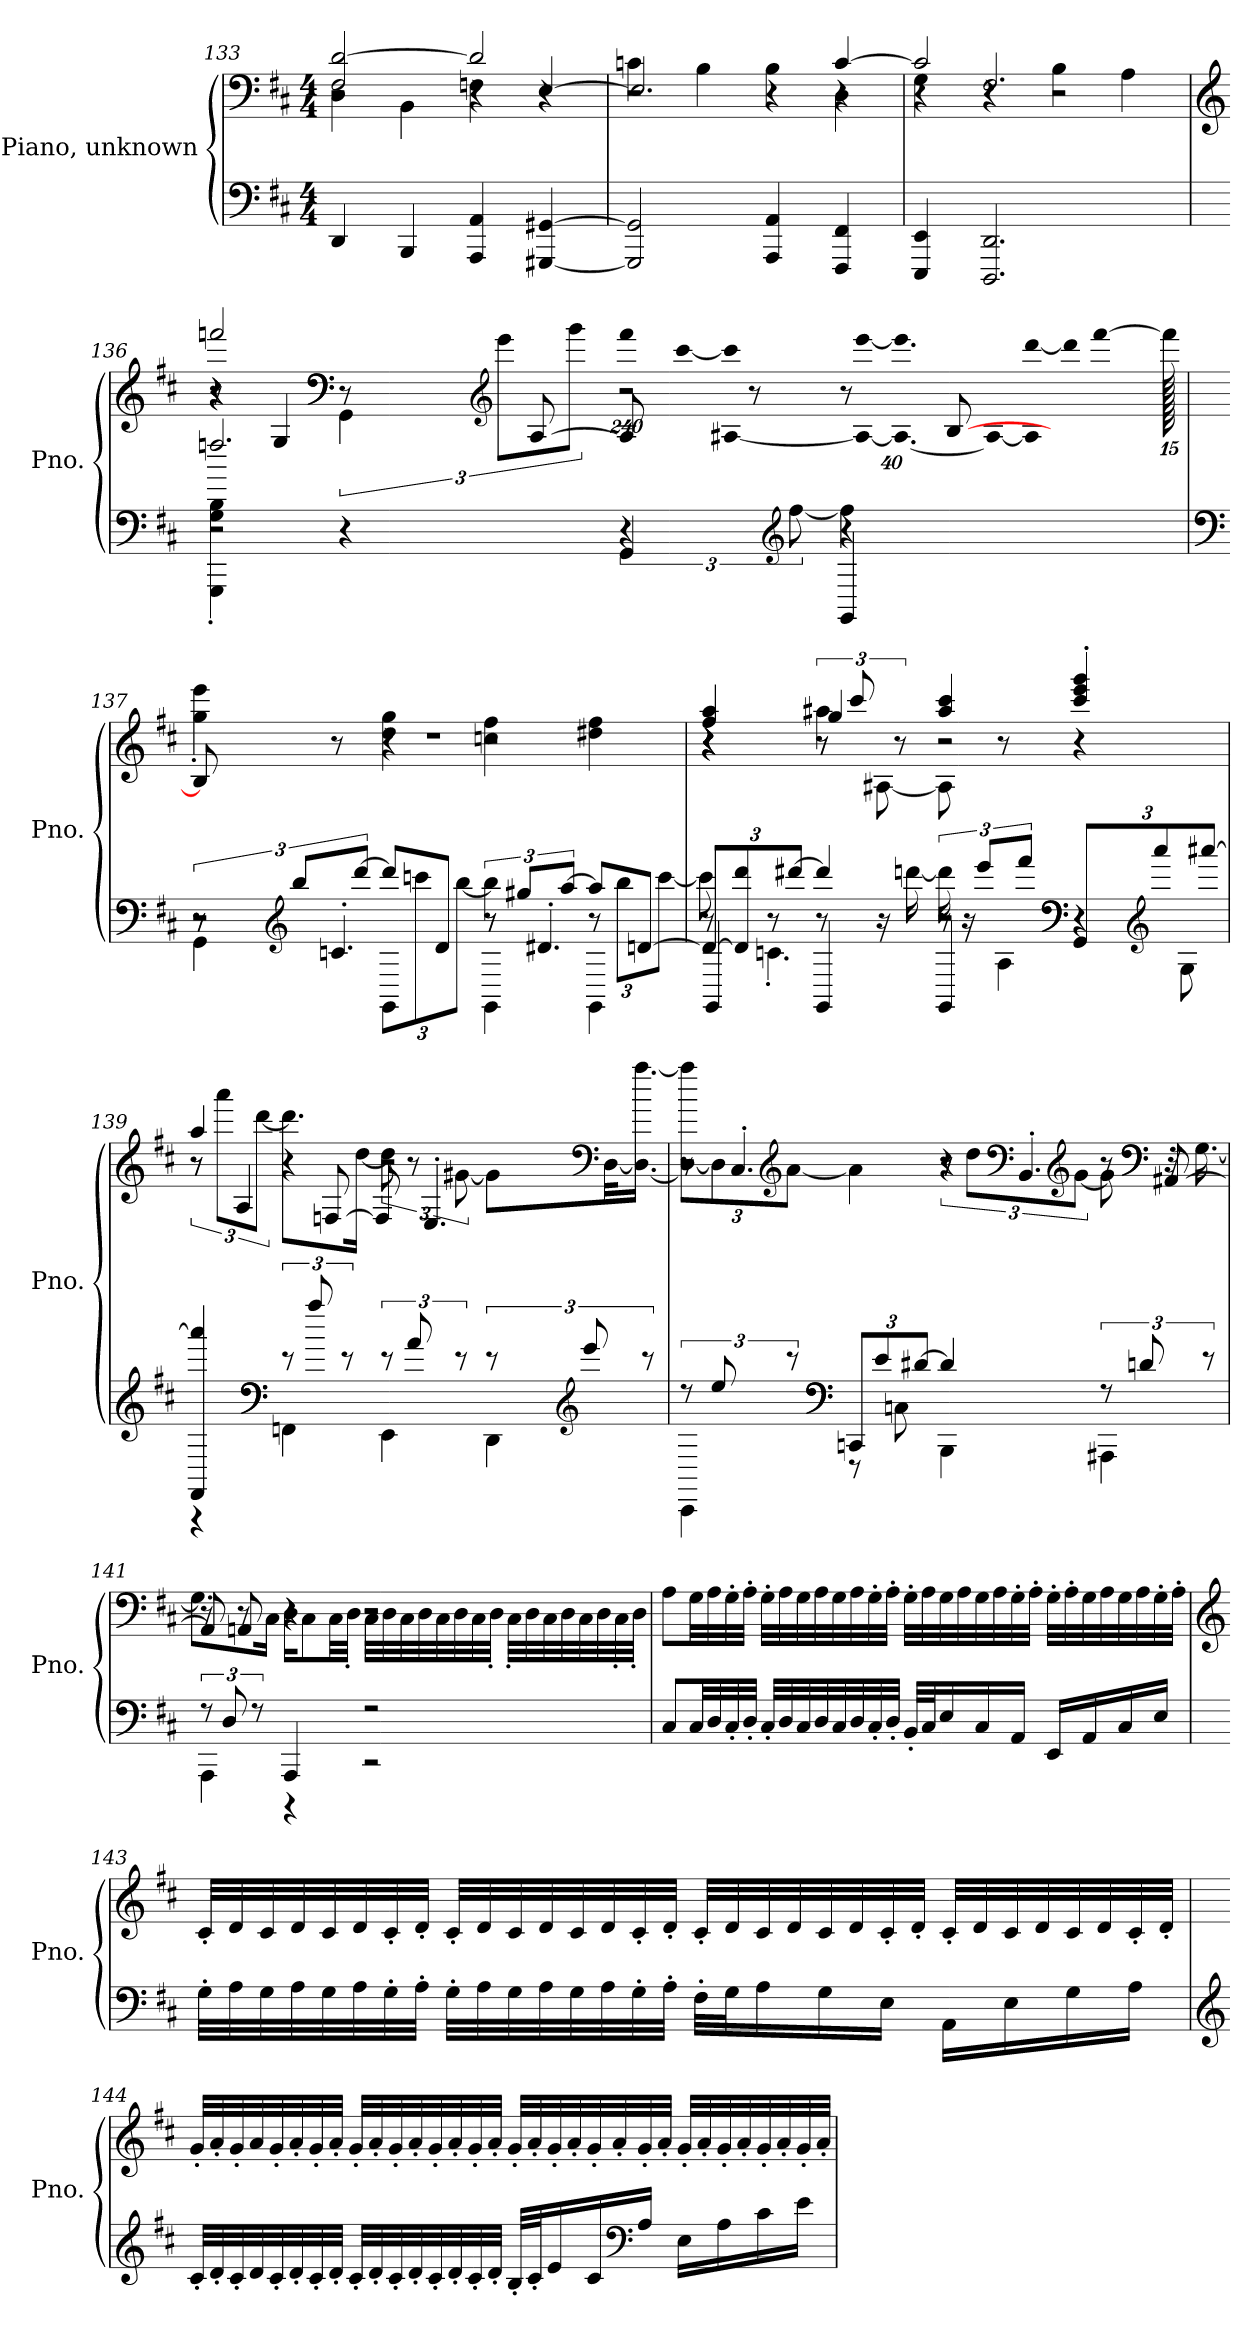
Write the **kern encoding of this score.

**kern	**kern
*part1	*part1
*staff2	*staff1
*I"Piano, unknown	*
*I'Pno.	*
*clefF4	*clefF4
*k[f#c#]	*k[f#c#]
*M4/4	*M4/4
=133	=133
*	*^
*	*	*^
4DD/	2F#/ [2d/	4D\	2r
4BBB/	.	4BB\	.
4AAA/ 4AA/	2d/]	4Fn\	4r
[4GGG#X/ [4GG#X/	.	4r	[4E/
=134	=134	=134	=134
2GGG#/] 2GG#/]	2r	4cn\	2.E/]
.	.	4B\	.
4AAA/ 4AA/	4r	4B\	.
4FFF#/ 4FF#/	[4c/	4D\	4r
=135	=135	=135	=135
4EEE/ 4EE/	2c/]	4G\	4r
2.DDD/ 2.DD/	.	4r	2.F#/
.	2r	4B\	.
.	.	4A\	.
*	*v	*v	*v
!!LO:LB:g=z
=136	=136
*	*clefG2
*^	*^
*	*^	*	*^
*	*	*	*	*	*^
2.ffn/	4GGG\' 4G\' 4B\'	2r	2fffn/	4r	8r	4r
.	.	.	.	.	4G/	.
*	*	*	*clefF4	*	*	*
.	4r	.	.	12r	.	4GG\
*	*	*	*clefG2	*	*	*
.	.	.	.	12eee\L	.	.
.	.	.	.	.	[8A/	.
.	.	.	.	12ggg\J	.	.
*	*	*	*	*Xbrackettup	*	*
!	!	!	!	!LO:N:vis=16	!	!
.	6r	4GG/	2r	1920%137fff\LL	8A/]	2r
!	!	!	!	!LO:N:vis=32	!	!
.	.	.	.	[640%23ccc#\K	.	.
!	!	!	!	!LO:N:vis=16	!	!
.	.	.	.	[1920%137A#X\ 1920%137ccc#\]	.	.
.	.	.	.	.	8r	.
*clefG2	*	*	*	*	*	*
.	[12ff\	.	.	.	.	.
!	!	!	!	!LO:N:vis=32	!	!
.	.	.	.	640%23A#\_ [640%23eee\K	.	.
!	!	!	!	!LO:N:vis=16.	!	!
.	.	.	.	960%103A#\_ 960%103eee\]	.	.
4GG/	4ff\]	4r	.	.	8r	.
!	!	!	!	!LO:N:vis=32	!	!
.	.	.	.	640%23A#\L_	.	.
!	!	!	!	!LO:N:vis=32	!	!
.	.	.	.	640%23A#\] [640%23ddd\	.	.
.	.	.	.	.	[8B/	.
!	!	!	!	!LO:N:vis=32	!	!
.	.	.	.	640%23ddd\J]	.	.
.	.	.	.	[128%9fff\	.	.
960ryy	960ryy	960ryy	960ryy	960fff\]	960ryy	960ryy
*v	*v	*v	*	*	*	*
*	*v	*v	*v	*v
!!LO:LB:g=z
=137	=137
*clefF4	*
*^	*^
*	*^	*	*^
*	*	*^	*	*	*
12r	4GG\	8r	2r	1r	4gg\' 4eee\'	8B/]
*clefG2	*	*	*	*	*	*
12bb/L	.	.	.	.	.	.
.	.	4.cn'/	.	.	.	8r
[12ddd/J	.	.	.	.	.	.
*	*Xbrackettup	*	*	*	*	*
8ddd/L]	12GG\L	.	.	.	4dd\ 4gg\	4r
.	12cccn\	.	.	.	.	.
8d/J	.	.	.	.	.	.
.	[12bb\J	.	.	.	.	.
*brackettup	*	*	*	*	*	*
12r	4bb\]	8r	4GG\	.	4ccn\ 4ff#\	2r
12gg#X/L	.	.	.	.	.	.
.	.	4.d#X'/	.	.	.	.
[12aa/J	.	.	.	.	.	.
8aa/L]	12r	.	4GG\	.	4dd#X\ 4ff#\	.
.	12bb\L	.	.	.	.	.
[8dn/J	.	.	.	.	.	.
.	[12ccc\J	.	.	.	.	.
*	*	*	*	*v	*v	*v
!!LO:LB:g=z
=138	=138	=138	=138	=138
*Xbrackettup	*	*	*	*
*	*	*	*	*^
*	*	*	*	*	*^
*	*	*	*	*	*	*^
12d/L_	8ccc\]	4GG/	8r	4ff#/ 4aa/	4r	4r	4r
12d/] 12ddd/	.	.	.	.	.	.	.
.	8r	.	4.cn'\	.	.	.	.
[12ddd#X/J	.	.	.	.	.	.	.
*	*	*	*	*brackettup	*	*	*
4ddd#/]	8r	4GG/	.	12r	4aa#X\	4gg/	8r
.	.	.	.	12ccc#/	.	.	.
.	16r	.	.	.	.	.	[8A#X\
.	.	.	.	12r	.	.	.
.	[16dddn\	.	.	.	.	.	.
*brackettup	*	*	*	*	*	*	*
12r	16ddd\]	4GG/	2r	4aa#/ 4ccc#/	2r	2r	8A#\]
.	16r	.	.	.	.	.	.
12eee/L	.	.	.	.	.	.	.
.	4A\	.	.	.	.	.	8r
12fff#/J	.	.	.	.	.	.	.
*clefF4	*	*	*	*	*	*	*
*Xbrackettup	*	*	*	*	*	*	*
12GG/L	.	4r	.	4ccc#/' 4eee/' 4ggg/'	.	.	4r
*clefG2	*	*	*	*	*	*	*
12aaa/	.	.	.	.	.	.	.
.	8G\	.	.	.	.	.	.
[12aaa#X/J	.	.	.	.	.	.	.
*	*v	*v	*v	*	*	*	*
*	*	*	*	*v	*v
!!LO:PB:g=z
=139	=139	=139	=139	=139
4FF#/ 4aaa#/]	4r	4aa/	12r	8r
.	.	.	12aaa\L	.
.	.	.	.	4A/
.	.	.	[12ddd\J	.
*clefF4	*	*	*	*
*brackettup	*	*	*	*
12r	4FFn\	4r	8.ddd\L]	.
12aa/	.	.	.	.
.	.	.	.	[8Fn/
12r	.	.	.	.
.	.	.	[16dd\Jk	.
12r	4EE\	2r	12dd\]	8F/]
12a/	.	.	12r	.
.	.	.	.	4.E'/
12r	.	.	[12g#X\	.
12r	4DD\	.	8g#\L]	.
*clefG2	*	*	*	*
12eee/	.	.	.	.
*	*	*clefF4	*	*
.	.	.	[32D\KL	.
.	.	.	16.D\_ [16.aa\JJ	.
12r	.	.	.	.
!!LO:LB:g=z	!!	!!
=140	=140	=140	=140	=140
*	*	*	*Xbrackettup	*
12r	4CC#\	2r	12D\_ 12aa\]L	8r
12ee/	.	.	12D\]	.
.	.	.	.	4.C#'/
*	*	*clefG2	*	*
12r	.	.	[12a\J	.
*clefF4	*	*	*	*
*Xbrackettup	*	*	*	*
12CCn/L	8r	.	4a\]	.
12e/	.	.	.	.
.	8Cn\	.	.	.
[12d#X/J	.	.	.	.
*	*	*	*brackettup	*
4d#/]	4BBB\	4r	12r	8r
.	.	.	12dd\L	.
*	*	*clefF4	*	*
.	.	.	.	4.BB'/
*	*	*clefG2	*	*
.	.	.	[12g\J	.
*brackettup	*	*	*	*
12r	4AAA#X\	8r	8g\]	.
12dn/	.	.	.	.
*	*	*clefF4	*	*
.	.	[8AA#X/	32r	.
.	.	.	[16.G\	.
12r	.	.	.	.
!!LO:LB:g=z	!!	!!
=141	=141	=141	=141	=141
12r	4AAA\	8AA#/]	8.G\L]	8r
12D/	.	.	.	.
.	.	8r	.	8AAn/
12r	.	.	.	.
.	.	.	16C#\Jk	.
4AAA/	4r	4r	16D\KL	4r
.	.	.	8C#\	.
.	.	.	32C#\LL	.
.	.	.	32D'\JJJ	.
2r	2r	2r	32C#\LLL	2r
.	.	.	32D\	.
.	.	.	32C#\	.
.	.	.	32D\	.
.	.	.	32C#\	.
.	.	.	32D\	.
.	.	.	32C#\	.
.	.	.	32D'\JJJ	.
.	.	.	32C#'\LLL	.
.	.	.	32D\	.
.	.	.	32C#\	.
.	.	.	32D\	.
.	.	.	32C#\	.
.	.	.	32D\	.
.	.	.	32C#'\	.
.	.	.	32D'\JJJ	.
*v	*v	*	*	*
*	*v	*v	*v
!!LO:LB:g=z
=142	=142
8C#/L	8A\L
32C#/LL	32G\LL
32D/	32A\
32C#'/	32G'\
32D'/JJJ	32A'\JJJ
32C#'/LLL	32G'\LLL
32D/	32A\
32C#/	32G\
32D/	32A\
32C#/	32G\
32D/	32A\
32C#'/	32G'\
32D'/JJJ	32A'\JJJ
32BB'/LLL	32G'\LLL
32C#/J	32A\
16E/	32G\
.	32A\
16C#/	32G\
.	32A\
16AA/JJ	32G'\
.	32A'\JJJ
16EE/LL	32G'\LLL
.	32A'\
16AA/	32G\
.	32A\
16C#/	32G\
.	32A\
16E/JJ	32G'\
.	32A'\JJJ
!!LO:LB:g=z
=143	=143
*	*clefG2
32G'\LLL	32c#'/LLL
32A\	32d/
32G\	32c#/
32A\	32d/
32G\	32c#/
32A\	32d/
32G'\	32c#'/
32A'\JJJ	32d'/JJJ
32G'\LLL	32c#'/LLL
32A\	32d/
32G\	32c#/
32A\	32d/
32G\	32c#/
32A\	32d/
32G'\	32c#'/
32A'\JJJ	32d'/JJJ
32F#'\LLL	32c#'/LLL
32G\J	32d/
16A\	32c#/
.	32d/
16G\	32c#/
.	32d/
16E\JJ	32c#'/
.	32d'/JJJ
16AA\LL	32c#'/LLL
.	32d/
16E\	32c#/
.	32d/
16G\	32c#/
.	32d/
16A\JJ	32c#'/
.	32d'/JJJ
!!LO:LB:g=z
=144	=144
*clefG2	*
32c#'/LLL	32g'/LLL
32d'/	32a'/
32c#'/	32g'/
32d/	32a/
32c#'/	32g'/
32d'/	32a'/
32c#'/	32g'/
32d'/JJJ	32a'/JJJ
32c#'/LLL	32g'/LLL
32d'/	32a'/
32c#'/	32g'/
32d'/	32a'/
32c#'/	32g'/
32d'/	32a'/
32c#'/	32g'/
32d'/JJJ	32a'/JJJ
32B'/LLL	32g'/LLL
32c#'/J	32a'/
16e/	32g'/
.	32a'/
16c#/	32g'/
.	32a'/
*clefF4	*
16A/JJ	32g'/
.	32a'/JJJ
16E\LL	32g'/LLL
.	32a'/
16A\	32g'/
.	32a'/
16c#\	32g'/
.	32a'/
16e\JJ	32g'/
.	32a'/JJJ
=	=
*-	*-
